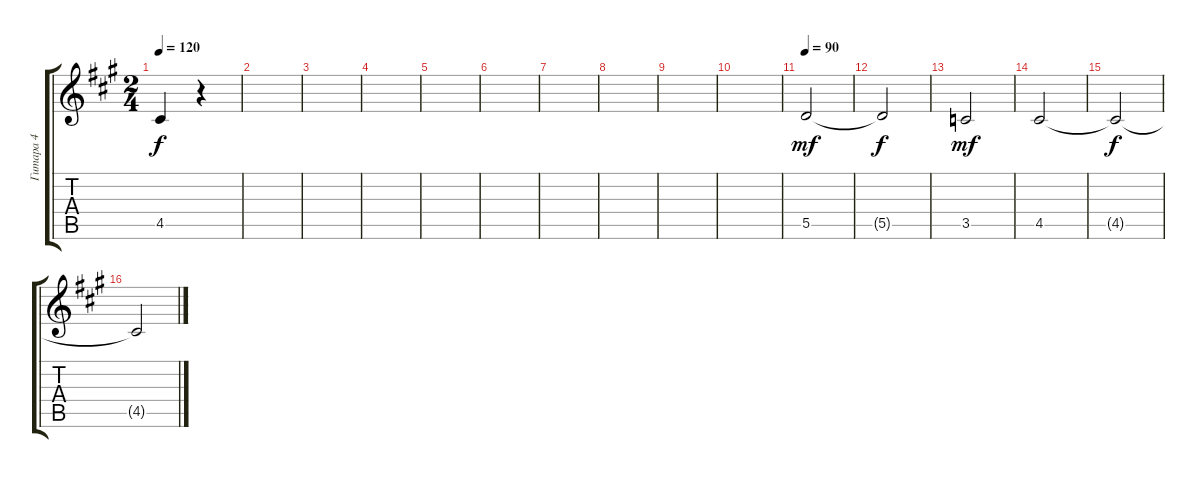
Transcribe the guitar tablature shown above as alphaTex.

\track ("Гитара 4" "Гитара 4") {instrument distortionguitar}
\staff {score tabs}
\tuning (E4 B3 G3 D3 A2 E2) {hide}
\ts (2 4)
\tempo 120
\clef g2
\ks f#minor
4.5{t}.4{dy f} r.4 |
|
|
|
|
|
|
|
|
|
\tempo 90
5.5.2{dy mf} |
5.5{t}.2{dy f} |
3.5.2{dy mf} |
4.5.2 |
4.5{t}.2{dy f volume 0} |
4.5{t}.2
